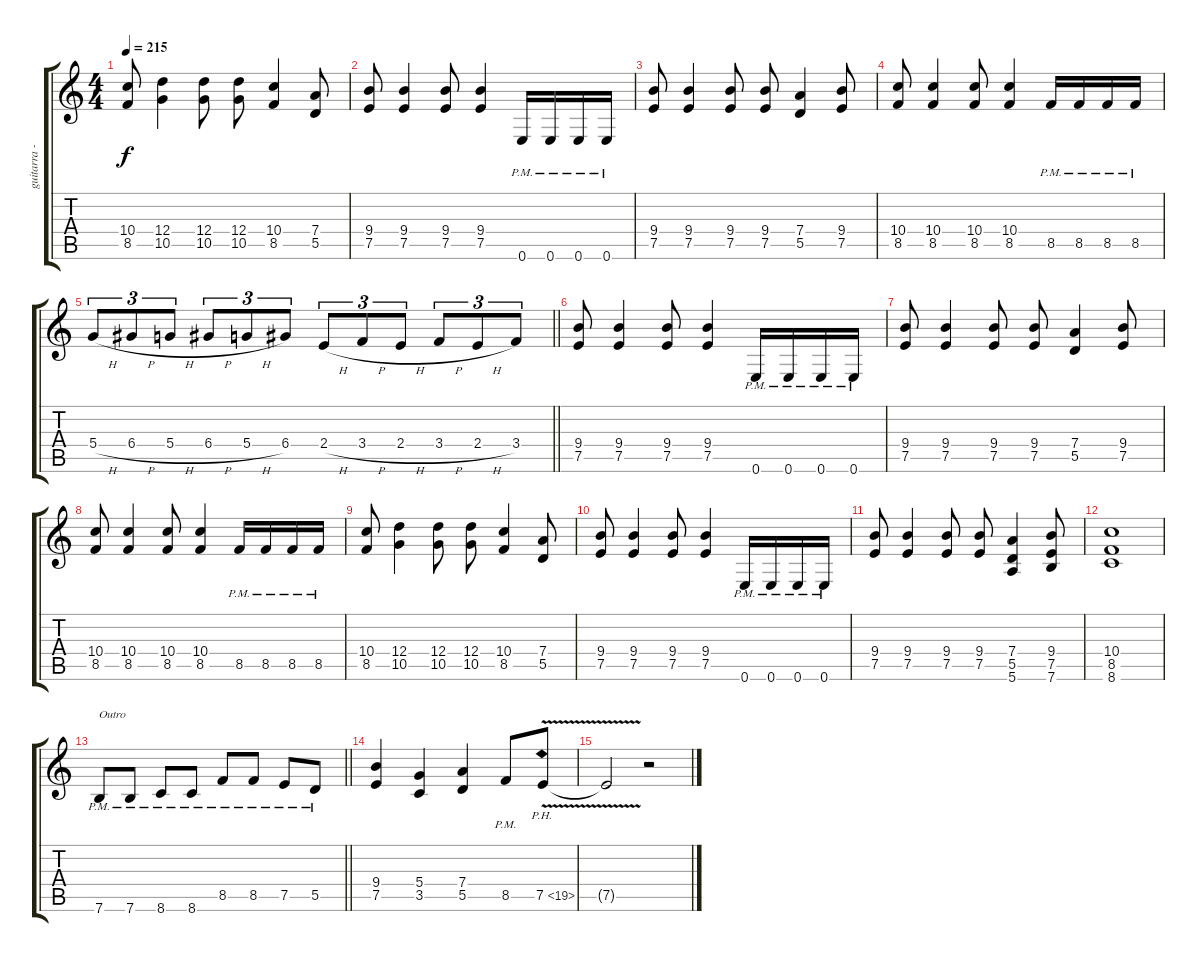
\track ("guitarra - guitar" "guitarra -") {instrument distortionguitar}
\staff {score tabs}
\tuning (E4 B3 G3 D3 A2 E2) {hide}
\ts (4 4)
\tempo 215
\clef g2
\ks c
(10.4 8.5).8{dy f} (12.4 10.5).4 (12.4 10.5).8 (12.4 10.5).8 (10.4 8.5).4 (7.4 5.5).8 |
(9.4 7.5).8 (9.4 7.5).4 (9.4 7.5).8 (9.4 7.5).4 0.6{pm}.16 0.6{pm}.16 0.6{pm}.16 0.6{pm}.16 |
(9.4 7.5).8 (9.4 7.5).4 (9.4 7.5).8 (9.4 7.5).8 (7.4 5.5).4 (9.4 7.5).8 |
(10.4 8.5).8 (10.4 8.5).4 (10.4 8.5).8 (10.4 8.5).4 8.5{pm}.16 8.5{pm}.16 8.5{pm}.16 8.5{pm}.16 |
\barLineRight lightlight
5.4{h}.8{tu (3 2)} 6.4{h}.8{tu (3 2)} 5.4{h}.8{tu (3 2)} 6.4{h}.8{tu (3 2)} 5.4{h}.8{tu (3 2)} 6.4.8{tu (3 2)} 2.4{h}.8{tu (3 2)} 3.4{h}.8{tu (3 2)} 2.4{h}.8{tu (3 2)} 3.4{h}.8{tu (3 2)} 2.4{h}.8{tu (3 2)} 3.4.8{tu (3 2)} |
(9.4 7.5).8 (9.4 7.5).4 (9.4 7.5).8 (9.4 7.5).4 0.6{pm}.16 0.6{pm}.16 0.6{pm}.16 0.6{pm}.16 |
(9.4 7.5).8 (9.4 7.5).4 (9.4 7.5).8 (9.4 7.5).8 (7.4 5.5).4 (9.4 7.5).8 |
(10.4 8.5).8 (10.4 8.5).4 (10.4 8.5).8 (10.4 8.5).4 8.5{pm}.16 8.5{pm}.16 8.5{pm}.16 8.5{pm}.16 |
(10.4 8.5).8 (12.4 10.5).4 (12.4 10.5).8 (12.4 10.5).8 (10.4 8.5).4 (7.4 5.5).8 |
(9.4 7.5).8 (9.4 7.5).4 (9.4 7.5).8 (9.4 7.5).4 0.6{pm}.16 0.6{pm}.16 0.6{pm}.16 0.6{pm}.16 |
(9.4 7.5).8 (9.4 7.5).4 (9.4 7.5).8 (9.4 7.5).8 (7.4 5.5 5.6).4 (9.4 7.5 7.6).8 |
(10.4 8.5 8.6).1 |
\barLineRight lightlight
7.6{pm}.8{txt "Outro"} 7.6{pm}.8 8.6{pm}.8 8.6{pm}.8 8.5{pm}.8 8.5{pm}.8 7.5{pm}.8 5.5{pm}.8 |
(9.4 7.5).4 (5.4 3.5).4 (7.4 5.5).4 8.5{pm}.8 7.5{ph 12 v}.8 |
7.5{t}.2 r.2
